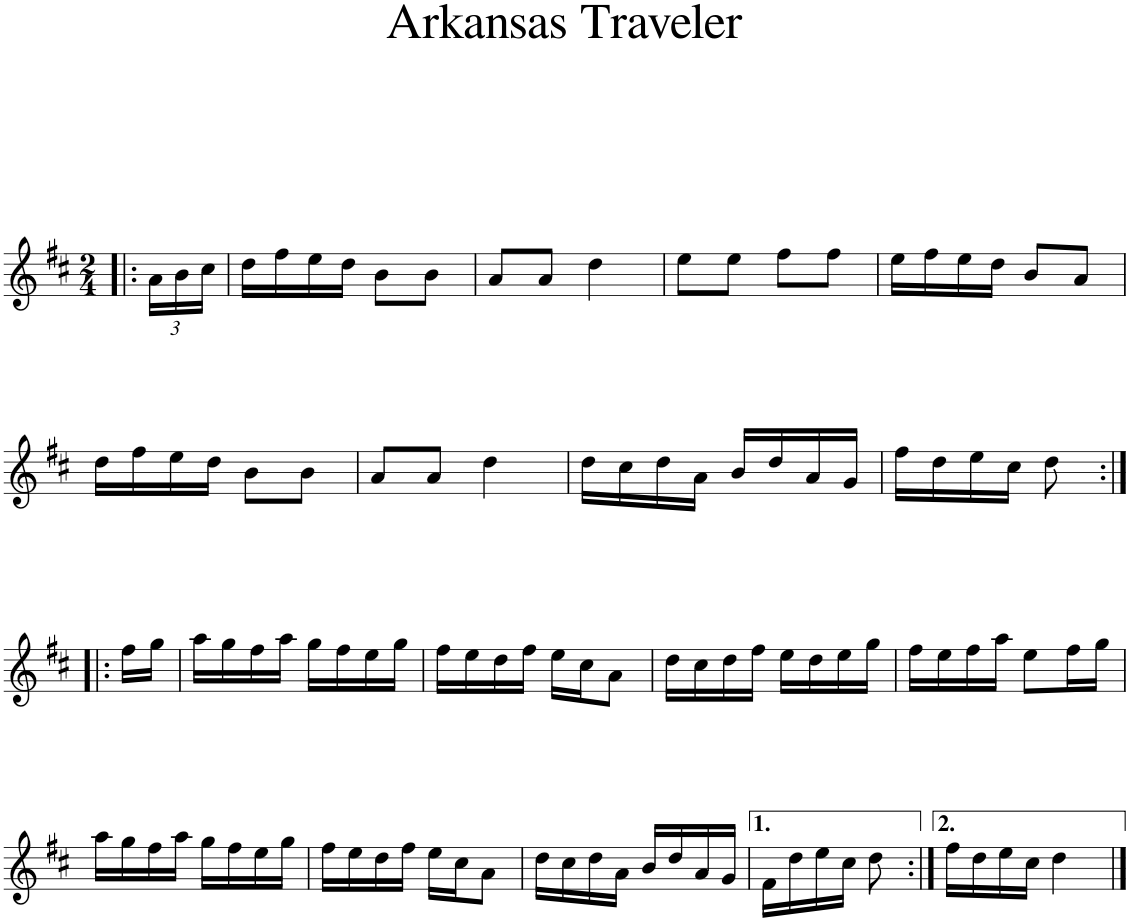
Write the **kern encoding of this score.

**kern
*part1
*staff1
*I"Piano
*I'Pno
*clefG2
*k[f#c#]
*D:
*M2/4
*Xbrackettup
=1!|:
24a\LL
24b\
24cc#\JJ
=2
16dd\LL
16ff#\
16ee\
16dd\JJ
8b\L
8b\J
=3
8a/L
8a/J
4dd\
=4
8ee\L
8ee\J
8ff#\L
8ff#\J
=5
16ee\LL
16ff#\
16ee\
16dd\JJ
8b/L
8a/J
!!LO:LB:g=z
=6
16dd\LL
16ff#\
16ee\
16dd\JJ
8b\L
8b\J
=7
8a/L
8a/J
4dd\
=8
16dd\LL
16cc#\
16dd\
16a\JJ
16b/LL
16dd/
16a/
16g/JJ
=9
16ff#\LL
16dd\
16ee\
16cc#\JJ
8dd\
!!LO:LB:g=z
=10:|!|:
16ff#\LL
16gg\JJ
=11
16aa\LL
16gg\
16ff#\
16aa\JJ
16gg\LL
16ff#\
16ee\
16gg\JJ
=12
16ff#\LL
16ee\
16dd\
16ff#\JJ
16ee\LL
16cc#\J
8a\J
=13
16dd\LL
16cc#\
16dd\
16ff#\JJ
16ee\LL
16dd\
16ee\
16gg\JJ
=14
16ff#\LL
16ee\
16ff#\
16aa\JJ
8ee\L
16ff#\L
16gg\JJ
!!LO:LB:g=z
=15
16aa\LL
16gg\
16ff#\
16aa\JJ
16gg\LL
16ff#\
16ee\
16gg\JJ
=16
16ff#\LL
16ee\
16dd\
16ff#\JJ
16ee\LL
16cc#\J
8a\J
=17
16dd\LL
16cc#\
16dd\
16a\JJ
16b/LL
16dd/
16a/
16g/JJ
=18
16f#\LL
16dd\
16ee\
16cc#\JJ
8dd\
=19:|!
16ff#\LL
16dd\
16ee\
16cc#\JJ
4dd\
==
*-
